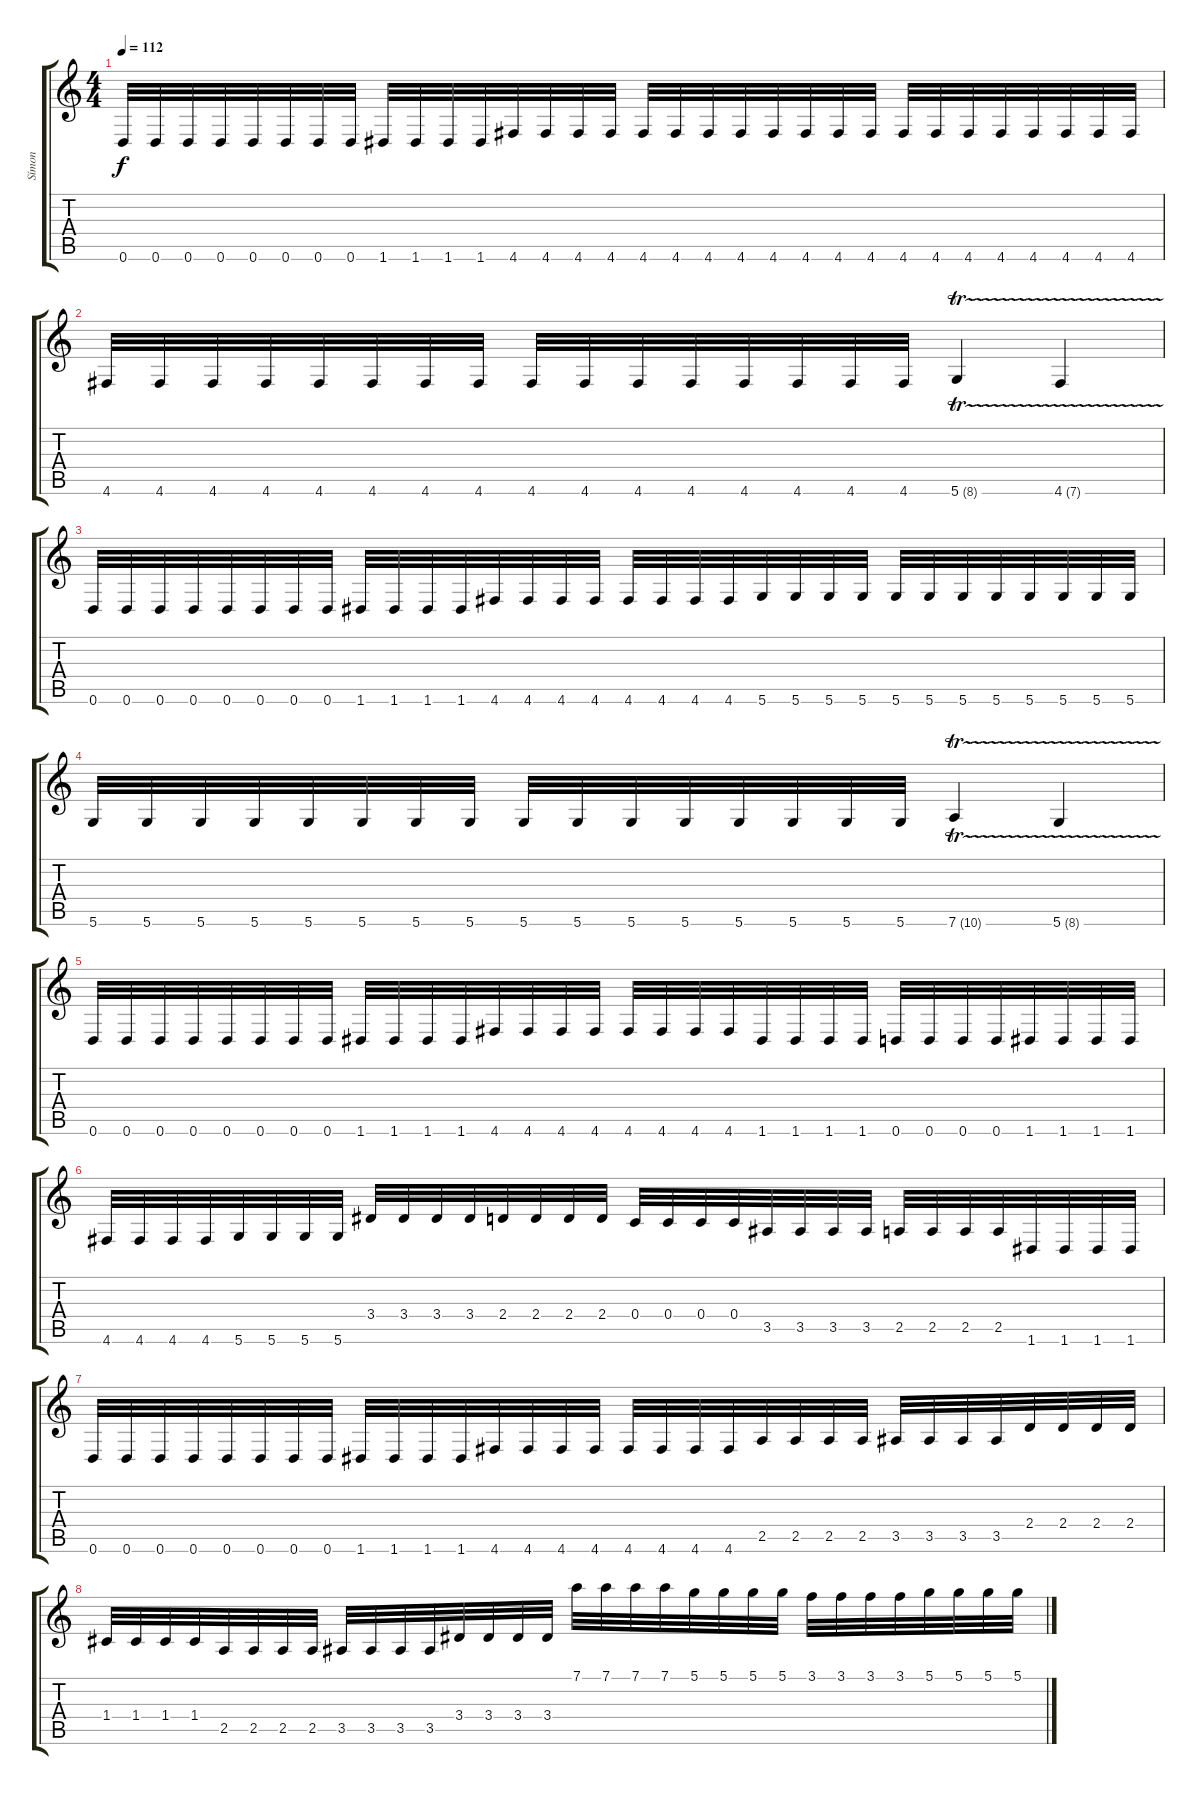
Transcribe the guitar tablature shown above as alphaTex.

\track ("Símon " "Símon ") {instrument distortionguitar}
\staff {score tabs}
\tuning (D4 A3 F3 C3 G2 D2) {hide}
\ts (4 4)
\tempo 112
\clef g2
\ks c
0.6.32{dy f} 0.6.32 0.6.32 0.6.32 0.6.32 0.6.32 0.6.32 0.6.32 1.6.32 1.6.32 1.6.32 1.6.32 4.6.32 4.6.32 4.6.32 4.6.32 4.6.32 4.6.32 4.6.32 4.6.32 4.6.32 4.6.32 4.6.32 4.6.32 4.6.32 4.6.32 4.6.32 4.6.32 4.6.32 4.6.32 4.6.32 4.6.32 |
4.6.32 4.6.32 4.6.32 4.6.32 4.6.32 4.6.32 4.6.32 4.6.32 4.6.32 4.6.32 4.6.32 4.6.32 4.6.32 4.6.32 4.6.32 4.6.32 5.6{tr (8 32)}.4 4.6{tr (7 32)}.4 |
0.6.32 0.6.32 0.6.32 0.6.32 0.6.32 0.6.32 0.6.32 0.6.32 1.6.32 1.6.32 1.6.32 1.6.32 4.6.32 4.6.32 4.6.32 4.6.32 4.6.32 4.6.32 4.6.32 4.6.32 5.6.32 5.6.32 5.6.32 5.6.32 5.6.32 5.6.32 5.6.32 5.6.32 5.6.32 5.6.32 5.6.32 5.6.32 |
5.6.32 5.6.32 5.6.32 5.6.32 5.6.32 5.6.32 5.6.32 5.6.32 5.6.32 5.6.32 5.6.32 5.6.32 5.6.32 5.6.32 5.6.32 5.6.32 7.6{tr (10 32)}.4 5.6{tr (8 32)}.4 |
0.6.32 0.6.32 0.6.32 0.6.32 0.6.32 0.6.32 0.6.32 0.6.32 1.6.32 1.6.32 1.6.32 1.6.32 4.6.32 4.6.32 4.6.32 4.6.32 4.6.32 4.6.32 4.6.32 4.6.32 1.6.32 1.6.32 1.6.32 1.6.32 0.6.32 0.6.32 0.6.32 0.6.32 1.6.32 1.6.32 1.6.32 1.6.32 |
4.6.32 4.6.32 4.6.32 4.6.32 5.6.32 5.6.32 5.6.32 5.6.32 3.4.32 3.4.32 3.4.32 3.4.32 2.4.32 2.4.32 2.4.32 2.4.32 0.4.32 0.4.32 0.4.32 0.4.32 3.5.32 3.5.32 3.5.32 3.5.32 2.5.32 2.5.32 2.5.32 2.5.32 1.6.32 1.6.32 1.6.32 1.6.32 |
0.6.32 0.6.32 0.6.32 0.6.32 0.6.32 0.6.32 0.6.32 0.6.32 1.6.32 1.6.32 1.6.32 1.6.32 4.6.32 4.6.32 4.6.32 4.6.32 4.6.32 4.6.32 4.6.32 4.6.32 2.5.32 2.5.32 2.5.32 2.5.32 3.5.32 3.5.32 3.5.32 3.5.32 2.4.32 2.4.32 2.4.32 2.4.32 |
1.4.32 1.4.32 1.4.32 1.4.32 2.5.32 2.5.32 2.5.32 2.5.32 3.5.32 3.5.32 3.5.32 3.5.32 3.4.32 3.4.32 3.4.32 3.4.32 7.1.32 7.1.32 7.1.32 7.1.32 5.1.32 5.1.32 5.1.32 5.1.32 3.1.32 3.1.32 3.1.32 3.1.32 5.1.32 5.1.32 5.1.32 5.1.32
